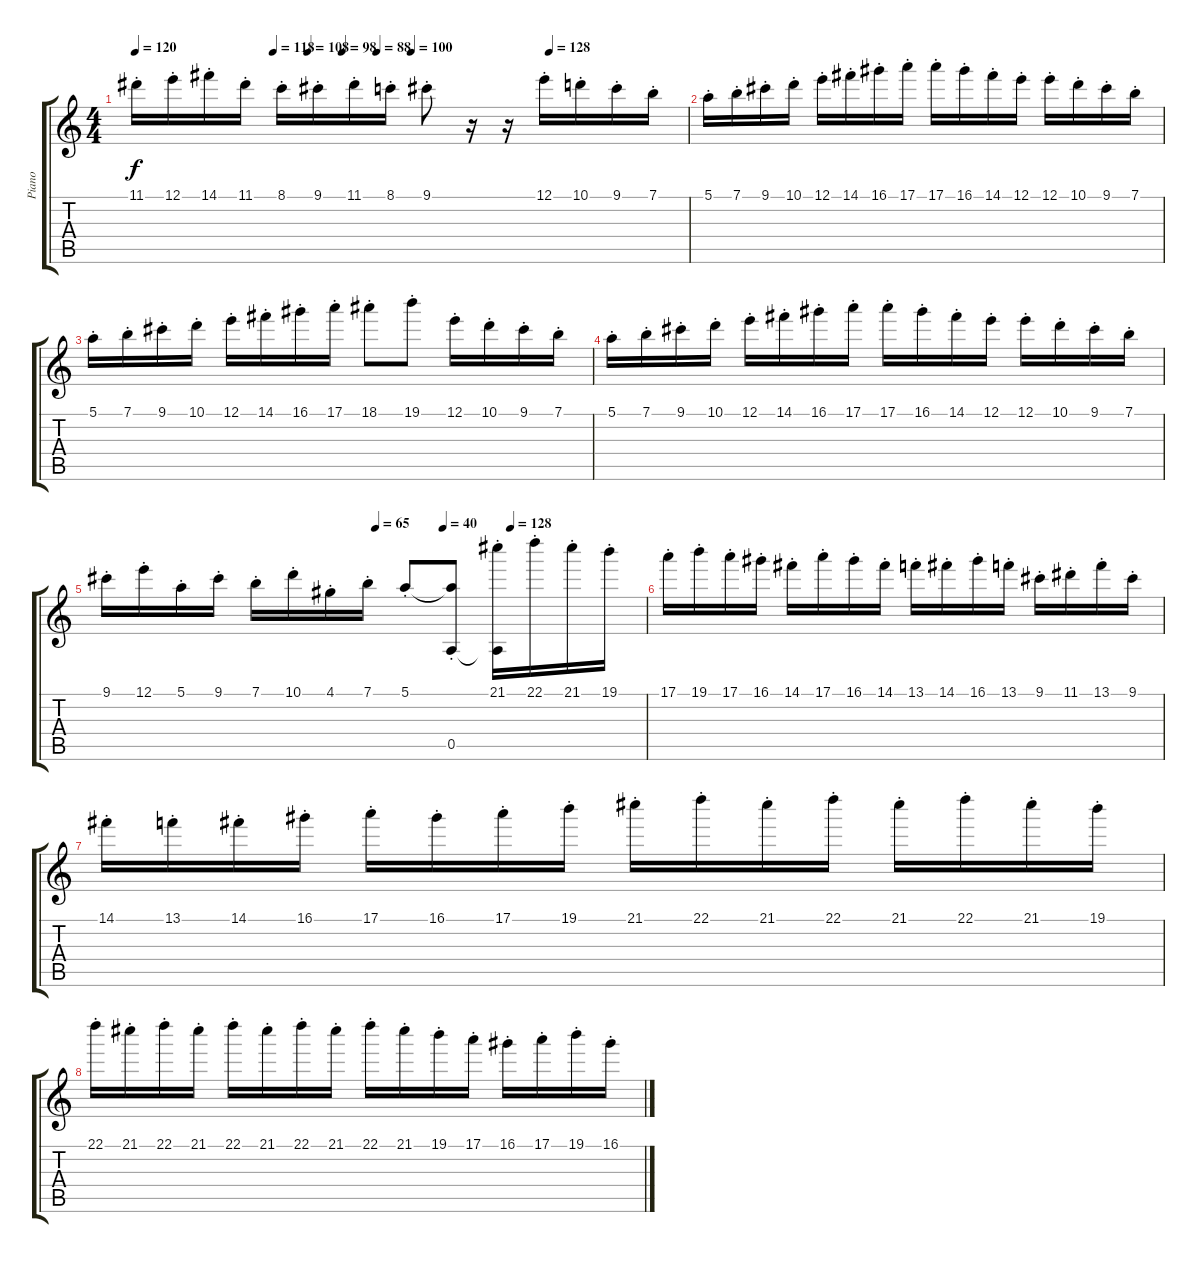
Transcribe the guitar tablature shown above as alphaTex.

\track ("Piano" "Piano") {instrument acousticguitarsteel}
\staff {score tabs}
\tuning (E4 B3 G3 D3 A2 E2) {hide}
\ts (4 4)
\tempo 120
\tempo (118 0.25)
\tempo (108 0.3125)
\tempo (98 0.375)
\tempo (88 0.4375)
\tempo (100 0.5)
\tempo (128 0.75)
\clef g2
\ks c
11.1{st}.16{dy f} 12.1{st}.16 14.1{st}.16 11.1{st}.16 8.1{st}.16 9.1{st}.16 11.1{st}.16 8.1{st}.16 9.1{st}.8 r.16 r.16 12.1{st}.16 10.1{st}.16 9.1{st}.16 7.1{st}.16 |
5.1{st}.16 7.1{st}.16 9.1{st}.16 10.1{st}.16 12.1{st}.16 14.1{st}.16 16.1{st}.16 17.1{st}.16 17.1{st}.16 16.1{st}.16 14.1{st}.16 12.1{st}.16 12.1{st}.16 10.1{st}.16 9.1{st}.16 7.1{st}.16 |
5.1{st}.16 7.1{st}.16 9.1{st}.16 10.1{st}.16 12.1{st}.16 14.1{st}.16 16.1{st}.16 17.1{st}.16 18.1{st}.8 19.1{st}.8 12.1{st}.16 10.1{st}.16 9.1{st}.16 7.1{st}.16 |
5.1{st}.16 7.1{st}.16 9.1{st}.16 10.1{st}.16 12.1{st}.16 14.1{st}.16 16.1{st}.16 17.1{st}.16 17.1{st}.16 16.1{st}.16 14.1{st}.16 12.1{st}.16 12.1{st}.16 10.1{st}.16 9.1{st}.16 7.1{st}.16 |
\tempo (65 0.5)
\tempo (40 0.625)
\tempo (128 0.75)
9.1{st}.16 12.1{st}.16 5.1{st}.16 9.1{st}.16 7.1{st}.16 10.1{st}.16 4.1{st}.16 7.1{st}.16 5.1{st}.8 (5.1{t} 0.5{st}).8 (21.1{st} 0.5{t}).16 22.1{st}.16 21.1{st}.16 19.1{st}.16 |
17.1{st}.16 19.1{st}.16 17.1{st}.16 16.1{st}.16 14.1{st}.16 17.1{st}.16 16.1{st}.16 14.1{st}.16 13.1{st}.16 14.1{st}.16 16.1{st}.16 13.1{st}.16 9.1{st}.16 11.1{st}.16 13.1{st}.16 9.1{st}.16 |
14.1{st}.16 13.1{st}.16 14.1{st}.16 16.1{st}.16 17.1{st}.16 16.1{st}.16 17.1{st}.16 19.1{st}.16 21.1{st}.16 22.1{st}.16 21.1{st}.16 22.1{st}.16 21.1{st}.16 22.1{st}.16 21.1{st}.16 19.1{st}.16 |
22.1{st}.16 21.1{st}.16 22.1{st}.16 21.1{st}.16 22.1{st}.16 21.1{st}.16 22.1{st}.16 21.1{st}.16 22.1{st}.16 21.1{st}.16 19.1{st}.16 17.1{st}.16 16.1{st}.16 17.1{st}.16 19.1{st}.16 16.1{st}.16
